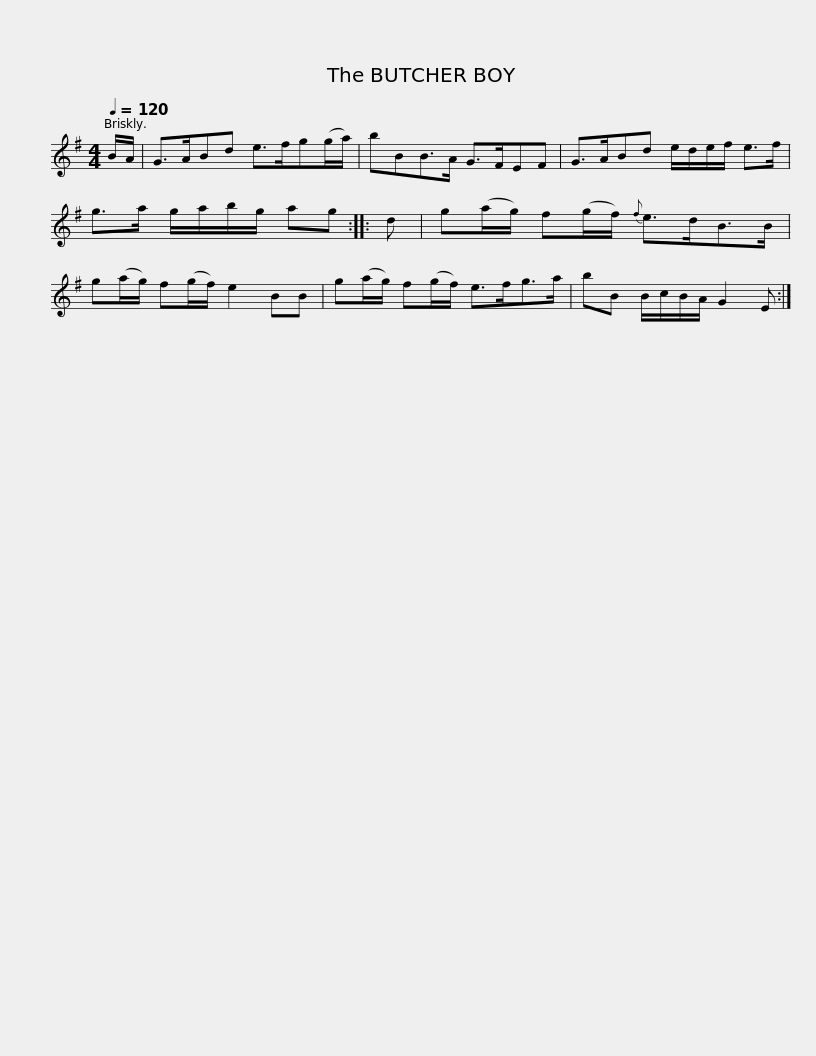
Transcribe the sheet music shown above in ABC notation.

X:1
L:1/8
Q:1/4=120
M:4/4
I:linebreak $
K:G
V:1 treble
V:1
 B/A/ | G>ABd e>fg(g/a/) | bBB>A G>FEF | G>ABd e/d/e/f/ e>f | g>a g/a/b/g/ ag :: %5
 d |$ g(a/g/) f(g/f/){f} e>dB>B | g(a/g/) f(g/f/) e2 BB | g(a/g/) f(g/f/) e>fg>a | bB B/c/B/A/ G2 E :| %10
